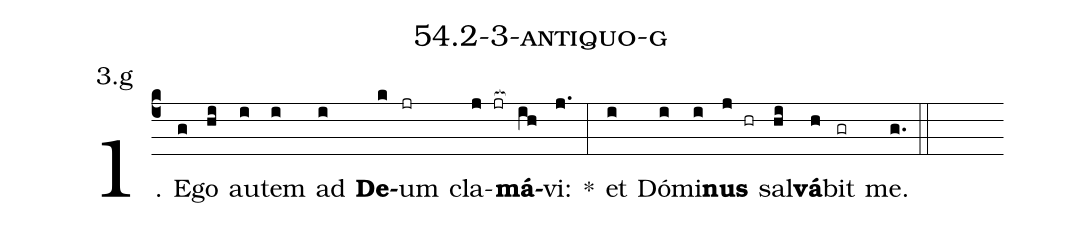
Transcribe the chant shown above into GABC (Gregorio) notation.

name: 54.2-3-antiquo-g;
annotation: 3.g;
%%
(c4)1. E(g)go(hi) au(i)tem(i) ad(i) <b>De</b>(k)um(jr) cla(j jr[ocb:1{])<b>má</b>(ih[ocb:0}])vi:(j.) *(:) et(i) Dó(i)mi(i)<b>nus</b>(j hr) sal(hi)<b>vá</b>(h)bit(gr) me.(g.) (::)


%E(i) u(i) o(j) u(hi) a(h) e.(g.) (::)
